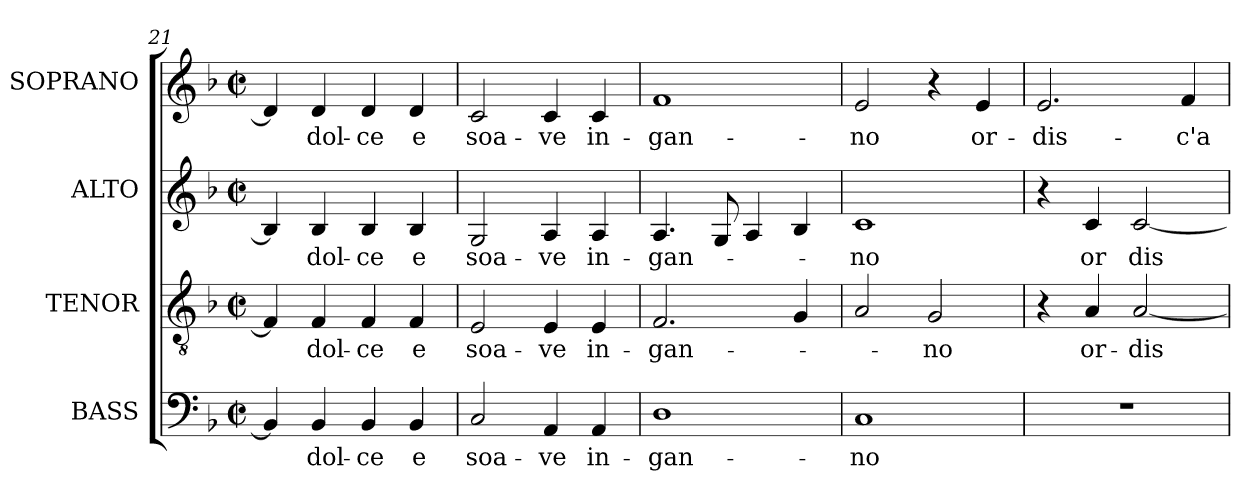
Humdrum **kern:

**kern	**text	**kern	**text	**kern	**text	**kern	**text
*part4	*part4	*part3	*part3	*part2	*part2	*part1	*part1
*staff4	*staff4	*staff3	*staff3	*staff2	*staff2	*staff1	*staff1
*I"BASS	*	*I"TENOR	*	*I"ALTO	*	*I"SOPRANO	*
*I'B.	*	*I'T.	*	*I'A.	*	*I'S.	*
*clefF4	*	*clefGv2	*	*clefG2	*	*clefG2	*
*	*	*ITrd7c12	*	*	*	*	*
*k[b-]	*	*k[b-]	*	*k[b-]	*	*k[b-]	*
*F:	*	*F:	*	*F:	*	*F:	*
*M2/2	*	*M2/2	*	*M2/2	*	*M2/2	*
*met(c|)	*	*met(c|)	*	*met(c|)	*	*met(c|)	*
=21	=21	=21	=21	=21	=21	=21	=21
4BB-i/]	.	4FFi/]	.	4B-i/]	.	4di/]	.
!	!LO:LY:b:color=#000000	!	!	!	!	!	!
!	!	!	!LO:LY:b:color=#000000	!	!	!	!
!	!	!	!	!	!LO:LY:b:color=#000000	!	!
!	!	!	!	!	!	!	!LO:LY:b:color=#000000
4BB-i/	dol-	4FFi/	dol-	4B-i/	dol-	4di/	dol-
!	!LO:LY:b:color=#000000	!	!	!	!	!	!
!	!	!	!LO:LY:b:color=#000000	!	!	!	!
!	!	!	!	!	!LO:LY:b:color=#000000	!	!
!	!	!	!	!	!	!	!LO:LY:b:color=#000000
4BB-i/	-ce	4FFi/	-ce	4B-i/	-ce	4di/	-ce
!	!LO:LY:b:color=#000000	!	!	!	!	!	!
!	!	!	!LO:LY:b:color=#000000	!	!	!	!
!	!	!	!	!	!LO:LY:b:color=#000000	!	!
!	!	!	!	!	!	!	!LO:LY:b:color=#000000
4BB-i/	e	4FFi/	e	4B-i/	e	4di/	e
=22	=22	=22	=22	=22	=22	=22	=22
!	!LO:LY:b:color=#000000	!	!	!	!	!	!
!	!	!	!LO:LY:b:color=#000000	!	!	!	!
!	!	!	!	!	!LO:LY:b:color=#000000	!	!
!	!	!	!	!	!	!	!LO:LY:b:color=#000000
2Ci/	soa-	2EEi/	soa-	2Gi/	soa-	2ci/	soa-
!	!LO:LY:b:color=#000000	!	!	!	!	!	!
!	!	!	!LO:LY:b:color=#000000	!	!	!	!
!	!	!	!	!	!LO:LY:b:color=#000000	!	!
!	!	!	!	!	!	!	!LO:LY:b:color=#000000
4AAi/	-ve	4EEi/	-ve	4Ai/	-ve	4ci/	-ve
!	!LO:LY:b:color=#000000	!	!	!	!	!	!
!	!	!	!LO:LY:b:color=#000000	!	!	!	!
!	!	!	!	!	!LO:LY:b:color=#000000	!	!
!	!	!	!	!	!	!	!LO:LY:b:color=#000000
4AAi/	in-	4EEi/	in-	4Ai/	in-	4ci/	in-
=23	=23	=23	=23	=23	=23	=23	=23
!	!LO:LY:b:color=#000000	!	!	!	!	!	!
!	!	!	!LO:LY:b:color=#000000	!	!	!	!
!	!	!	!	!	!LO:LY:b:color=#000000	!	!
!	!	!	!	!	!	!	!LO:LY:b:color=#000000
1Di	-gan-	2.FFi/	-gan-	4.Ai/	-gan-	1fi	-gan-
.	.	.	.	8Gi/	.	.	.
.	.	.	.	4Ai/	.	.	.
.	.	4GGi/	.	4B-i/	.	.	.
=24	=24	=24	=24	=24	=24	=24	=24
!	!LO:LY:b:color=#000000	!	!	!	!	!	!
!	!	!	!	!	!LO:LY:b:color=#000000	!	!
!	!	!	!	!	!	!	!LO:LY:b:color=#000000
1Ci	-no	2AAi/	.	1ci	-no	2ei/	-no
!	!	!	!LO:LY:b:color=#000000	!	!	!	!
.	.	2GGi/	-no	.	.	4r	.
!	!	!	!	!	!	!	!LO:LY:b:color=#000000
.	.	.	.	.	.	4ei/	or-
!!LO:LB:g=z
=25	=25	=25	=25	=25	=25	=25	=25
!	!	!	!	!	!	!	!LO:LY:b:color=#000000
1r	.	4r	.	4r	.	2.ei/	-dis-
!	!	!	!LO:LY:b:color=#000000	!	!	!	!
!	!	!	!	!	!LO:LY:b:color=#000000	!	!
.	.	4AAi/	or-	4ci/	or	.	.
!	!	!	!LO:LY:b:color=#000000	!	!	!	!
!	!	!	!	!	!LO:LY:b:color=#000000	!	!
.	.	[2AAi/	-dis-	[2ci/	dis-	.	.
!	!	!	!	!	!	!	!LO:LY:b:color=#000000
.	.	.	.	.	.	4fi/	-c'a
=	=	=	=	=	=	=	=
*-	*-	*-	*-	*-	*-	*-	*-
